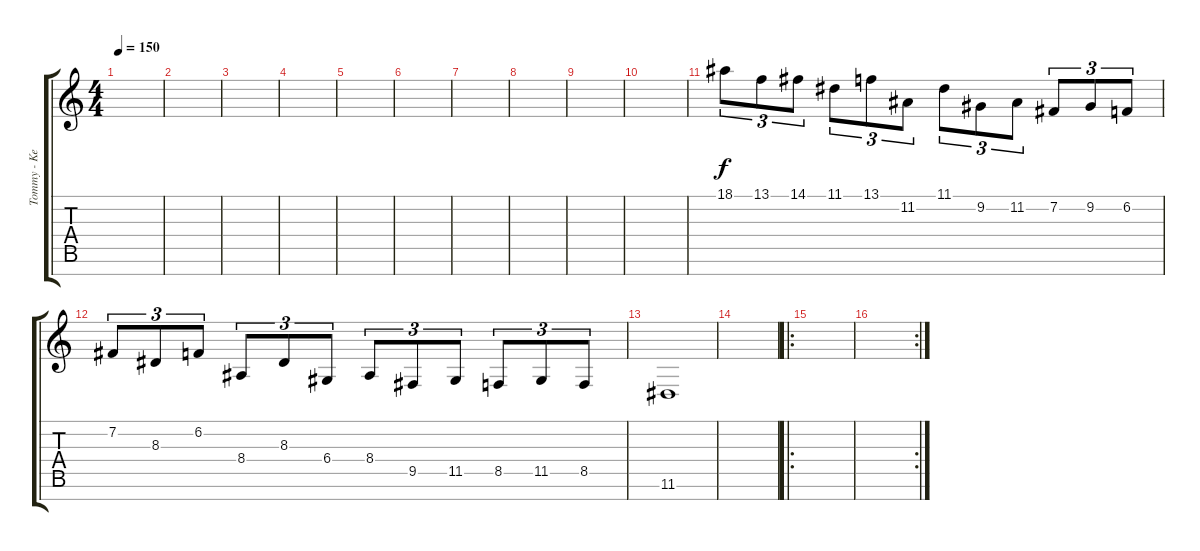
\track ("Tommy - Keyboards" "Tommy - Ke") {instrument harpsichord}
\staff {score tabs}
\tuning (E4 B3 G3 D3 A2 E2 B1) {hide}
\ts (4 4)
\tempo 150
\clef g2
\ks c
|
|
|
|
|
|
|
|
|
|
18.1.8{tu (3 2) dy f volume 14 instrument acousticgrandpiano} 13.1.8{tu (3 2)} 14.1.8{tu (3 2)} 11.1.8{tu (3 2)} 13.1.8{tu (3 2)} 11.2.8{tu (3 2)} 11.1.8{tu (3 2)} 9.2.8{tu (3 2)} 11.2.8{tu (3 2)} 7.2.8{tu (3 2)} 9.2.8{tu (3 2)} 6.2.8{tu (3 2)} |
7.2.8{tu (3 2)} 8.3.8{tu (3 2)} 6.2.8{tu (3 2)} 8.4.8{tu (3 2)} 8.3.8{tu (3 2)} 6.4.8{tu (3 2)} 8.4.8{tu (3 2)} 9.5.8{tu (3 2)} 11.5.8{tu (3 2)} 8.5.8{tu (3 2)} 11.5.8{tu (3 2)} 8.5.8{tu (3 2)} |
11.6.1 |
|
\ro
|
\rc 2
